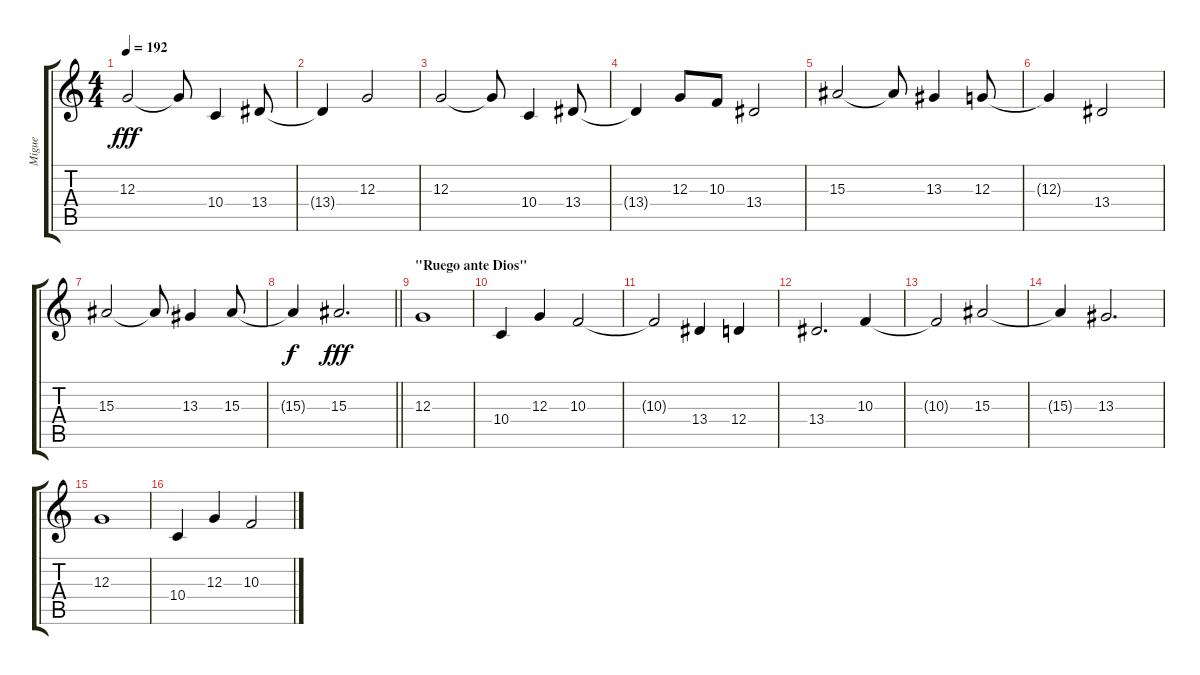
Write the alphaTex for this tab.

\track ("Migue" "Migue") {instrument lead2sawtooth}
\staff {score tabs}
\tuning (E4 B3 G3 D3 A2 E2) {hide}
\ts (4 4)
\tempo 192
\clef g2
\ks c
12.3.2{dy fff} 12.3{t}.8 10.4.4 13.4.8 |
13.4{t}.4 12.3.2 |
12.3.2 12.3{t}.8 10.4.4 13.4.8 |
13.4{t}.4 12.3.8 10.3.8 13.4.2 |
15.3.2 15.3{t}.8 13.3.4 12.3.8 |
12.3{t}.4 13.4.2 |
15.3.2 15.3{t}.8 13.3.4 15.3.8 |
\barLineRight lightlight
15.3{t}.4{dy f} 15.3.2{d dy fff} |
\section ("" "\"Ruego ante Dios\"")
12.3.1 |
10.4.4 12.3.4 10.3.2 |
10.3{t}.2 13.4.4 12.4.4 |
13.4.2{d} 10.3.4 |
10.3{t}.2 15.3.2 |
15.3{t}.4 13.3.2{d} |
12.3.1 |
10.4.4 12.3.4 10.3.2
